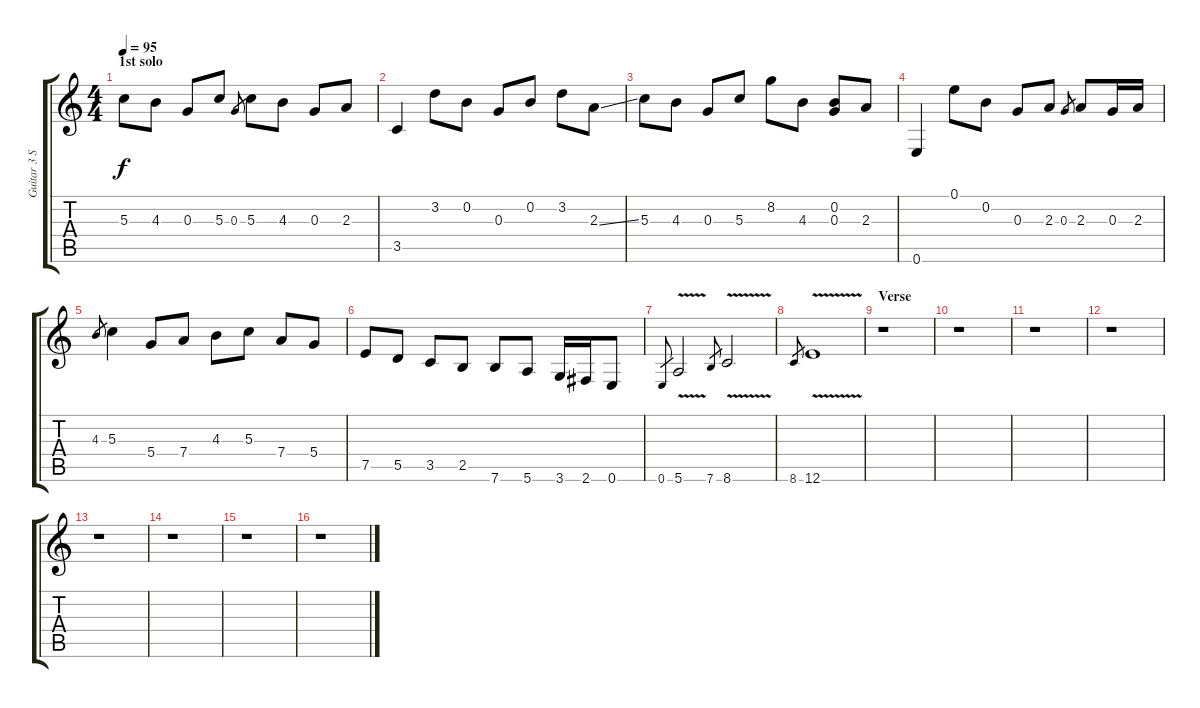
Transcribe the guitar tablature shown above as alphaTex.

\track ("Guitar 3 Solo" "Guitar 3 S") {instrument overdrivenguitar}
\staff {score tabs}
\tuning (E4 B3 G3 D3 A2 E2) {hide}
\ts (4 4)
\section ("" "1st solo")
\tempo 95
\clef g2
\ks c
5.3.8{dy f} 4.3.8 0.3.8 5.3.8 0.3.8{gr} 5.3.8 4.3.8 0.3.8 2.3.8 |
3.5.4 3.2.8 0.2.8 0.3.8 0.2.8 3.2.8 2.3{ss}.8 |
5.3.8 4.3.8 0.3.8 5.3.8 8.2.8 4.3.8 (0.2 0.3).8 2.3.8 |
0.6.4 0.1.8 0.2.8 0.3.8 2.3.8 0.3.8{gr} 2.3.8 0.3.16 2.3.16 |
4.3.8{gr} 5.3.4 5.4.8 7.4.8 4.3.8 5.3.8 7.4.8 5.4.8 |
7.5.8 5.5.8 3.5.8 2.5.8 7.6.8 5.6.8 3.6.16 2.6.16 0.6.8 |
0.6.8{gr} 5.6{v}.2 7.6.8{gr} 8.6{v}.2 |
8.6.8{gr} 12.6{v}.1 |
\section ("" "Verse")
r.1 |
r.1 |
r.1 |
r.1 |
r.1 |
r.1 |
r.1 |
r.1
